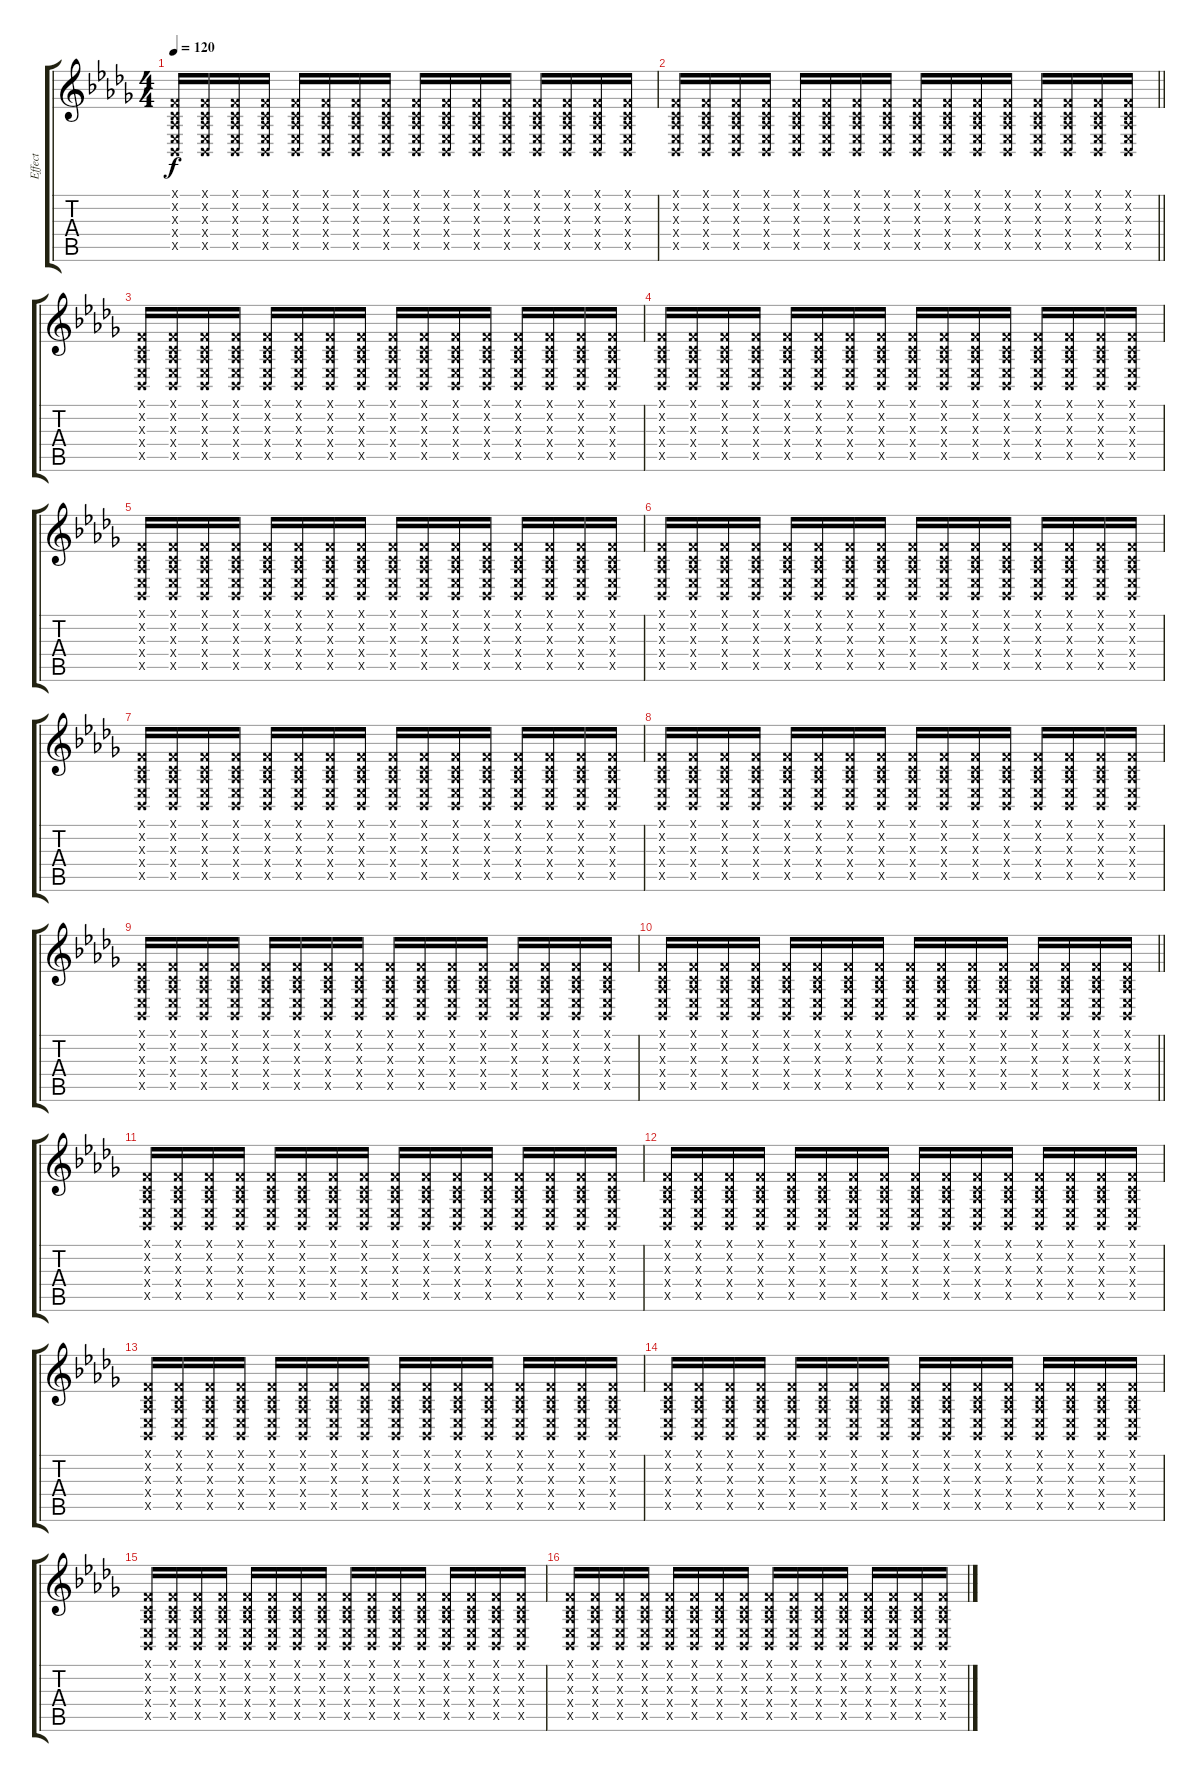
\track ("Effect" "Effect") {instrument guitarfretnoise}
\staff {score tabs}
\tuning (E4 B3 G3 D3 A2 E2) {hide}
\ts (4 4)
\tempo 120
\clef g2
\ks db
(1.1{x} 1.2{x} 1.3{x} 1.4{x} 1.5{x}).16{dy f} (1.1{x} 1.2{x} 1.3{x} 1.4{x} 1.5{x}).16 (1.1{x} 1.2{x} 1.3{x} 1.4{x} 1.5{x}).16 (1.1{x} 1.2{x} 1.3{x} 1.4{x} 1.5{x}).16 (1.1{x} 1.2{x} 1.3{x} 1.4{x} 1.5{x}).16 (1.1{x} 1.2{x} 1.3{x} 1.4{x} 1.5{x}).16 (1.1{x} 1.2{x} 1.3{x} 1.4{x} 1.5{x}).16 (1.1{x} 1.2{x} 1.3{x} 1.4{x} 1.5{x}).16 (1.1{x} 1.2{x} 1.3{x} 1.4{x} 1.5{x}).16 (1.1{x} 1.2{x} 1.3{x} 1.4{x} 1.5{x}).16 (1.1{x} 1.2{x} 1.3{x} 1.4{x} 1.5{x}).16 (1.1{x} 1.2{x} 1.3{x} 1.4{x} 1.5{x}).16 (1.1{x} 1.2{x} 1.3{x} 1.4{x} 1.5{x}).16 (1.1{x} 1.2{x} 1.3{x} 1.4{x} 1.5{x}).16 (1.1{x} 1.2{x} 1.3{x} 1.4{x} 1.5{x}).16 (1.1{x} 1.2{x} 1.3{x} 1.4{x} 1.5{x}).16 |
\barLineRight lightlight
(1.1{x} 1.2{x} 1.3{x} 1.4{x} 1.5{x}).16 (1.1{x} 1.2{x} 1.3{x} 1.4{x} 1.5{x}).16 (1.1{x} 1.2{x} 1.3{x} 1.4{x} 1.5{x}).16 (1.1{x} 1.2{x} 1.3{x} 1.4{x} 1.5{x}).16 (1.1{x} 1.2{x} 1.3{x} 1.4{x} 1.5{x}).16 (1.1{x} 1.2{x} 1.3{x} 1.4{x} 1.5{x}).16 (1.1{x} 1.2{x} 1.3{x} 1.4{x} 1.5{x}).16 (1.1{x} 1.2{x} 1.3{x} 1.4{x} 1.5{x}).16 (1.1{x} 1.2{x} 1.3{x} 1.4{x} 1.5{x}).16 (1.1{x} 1.2{x} 1.3{x} 1.4{x} 1.5{x}).16 (1.1{x} 1.2{x} 1.3{x} 1.4{x} 1.5{x}).16 (1.1{x} 1.2{x} 1.3{x} 1.4{x} 1.5{x}).16 (1.1{x} 1.2{x} 1.3{x} 1.4{x} 1.5{x}).16 (1.1{x} 1.2{x} 1.3{x} 1.4{x} 1.5{x}).16 (1.1{x} 1.2{x} 1.3{x} 1.4{x} 1.5{x}).16 (1.1{x} 1.2{x} 1.3{x} 1.4{x} 1.5{x}).16 |
(1.1{x} 1.2{x} 1.3{x} 1.4{x} 1.5{x}).16 (1.1{x} 1.2{x} 1.3{x} 1.4{x} 1.5{x}).16 (1.1{x} 1.2{x} 1.3{x} 1.4{x} 1.5{x}).16 (1.1{x} 1.2{x} 1.3{x} 1.4{x} 1.5{x}).16 (1.1{x} 1.2{x} 1.3{x} 1.4{x} 1.5{x}).16 (1.1{x} 1.2{x} 1.3{x} 1.4{x} 1.5{x}).16 (1.1{x} 1.2{x} 1.3{x} 1.4{x} 1.5{x}).16 (1.1{x} 1.2{x} 1.3{x} 1.4{x} 1.5{x}).16 (1.1{x} 1.2{x} 1.3{x} 1.4{x} 1.5{x}).16 (1.1{x} 1.2{x} 1.3{x} 1.4{x} 1.5{x}).16 (1.1{x} 1.2{x} 1.3{x} 1.4{x} 1.5{x}).16 (1.1{x} 1.2{x} 1.3{x} 1.4{x} 1.5{x}).16 (1.1{x} 1.2{x} 1.3{x} 1.4{x} 1.5{x}).16 (1.1{x} 1.2{x} 1.3{x} 1.4{x} 1.5{x}).16 (1.1{x} 1.2{x} 1.3{x} 1.4{x} 1.5{x}).16 (1.1{x} 1.2{x} 1.3{x} 1.4{x} 1.5{x}).16 |
(1.1{x} 1.2{x} 1.3{x} 1.4{x} 1.5{x}).16 (1.1{x} 1.2{x} 1.3{x} 1.4{x} 1.5{x}).16 (1.1{x} 1.2{x} 1.3{x} 1.4{x} 1.5{x}).16 (1.1{x} 1.2{x} 1.3{x} 1.4{x} 1.5{x}).16 (1.1{x} 1.2{x} 1.3{x} 1.4{x} 1.5{x}).16 (1.1{x} 1.2{x} 1.3{x} 1.4{x} 1.5{x}).16 (1.1{x} 1.2{x} 1.3{x} 1.4{x} 1.5{x}).16 (1.1{x} 1.2{x} 1.3{x} 1.4{x} 1.5{x}).16 (1.1{x} 1.2{x} 1.3{x} 1.4{x} 1.5{x}).16 (1.1{x} 1.2{x} 1.3{x} 1.4{x} 1.5{x}).16 (1.1{x} 1.2{x} 1.3{x} 1.4{x} 1.5{x}).16 (1.1{x} 1.2{x} 1.3{x} 1.4{x} 1.5{x}).16 (1.1{x} 1.2{x} 1.3{x} 1.4{x} 1.5{x}).16 (1.1{x} 1.2{x} 1.3{x} 1.4{x} 1.5{x}).16 (1.1{x} 1.2{x} 1.3{x} 1.4{x} 1.5{x}).16 (1.1{x} 1.2{x} 1.3{x} 1.4{x} 1.5{x}).16 |
(1.1{x} 1.2{x} 1.3{x} 1.4{x} 1.5{x}).16 (1.1{x} 1.2{x} 1.3{x} 1.4{x} 1.5{x}).16 (1.1{x} 1.2{x} 1.3{x} 1.4{x} 1.5{x}).16 (1.1{x} 1.2{x} 1.3{x} 1.4{x} 1.5{x}).16 (1.1{x} 1.2{x} 1.3{x} 1.4{x} 1.5{x}).16 (1.1{x} 1.2{x} 1.3{x} 1.4{x} 1.5{x}).16 (1.1{x} 1.2{x} 1.3{x} 1.4{x} 1.5{x}).16 (1.1{x} 1.2{x} 1.3{x} 1.4{x} 1.5{x}).16 (1.1{x} 1.2{x} 1.3{x} 1.4{x} 1.5{x}).16 (1.1{x} 1.2{x} 1.3{x} 1.4{x} 1.5{x}).16 (1.1{x} 1.2{x} 1.3{x} 1.4{x} 1.5{x}).16 (1.1{x} 1.2{x} 1.3{x} 1.4{x} 1.5{x}).16 (1.1{x} 1.2{x} 1.3{x} 1.4{x} 1.5{x}).16 (1.1{x} 1.2{x} 1.3{x} 1.4{x} 1.5{x}).16 (1.1{x} 1.2{x} 1.3{x} 1.4{x} 1.5{x}).16 (1.1{x} 1.2{x} 1.3{x} 1.4{x} 1.5{x}).16 |
(1.1{x} 1.2{x} 1.3{x} 1.4{x} 1.5{x}).16 (1.1{x} 1.2{x} 1.3{x} 1.4{x} 1.5{x}).16 (1.1{x} 1.2{x} 1.3{x} 1.4{x} 1.5{x}).16 (1.1{x} 1.2{x} 1.3{x} 1.4{x} 1.5{x}).16 (1.1{x} 1.2{x} 1.3{x} 1.4{x} 1.5{x}).16 (1.1{x} 1.2{x} 1.3{x} 1.4{x} 1.5{x}).16 (1.1{x} 1.2{x} 1.3{x} 1.4{x} 1.5{x}).16 (1.1{x} 1.2{x} 1.3{x} 1.4{x} 1.5{x}).16 (1.1{x} 1.2{x} 1.3{x} 1.4{x} 1.5{x}).16 (1.1{x} 1.2{x} 1.3{x} 1.4{x} 1.5{x}).16 (1.1{x} 1.2{x} 1.3{x} 1.4{x} 1.5{x}).16 (1.1{x} 1.2{x} 1.3{x} 1.4{x} 1.5{x}).16 (1.1{x} 1.2{x} 1.3{x} 1.4{x} 1.5{x}).16 (1.1{x} 1.2{x} 1.3{x} 1.4{x} 1.5{x}).16 (1.1{x} 1.2{x} 1.3{x} 1.4{x} 1.5{x}).16 (1.1{x} 1.2{x} 1.3{x} 1.4{x} 1.5{x}).16 |
(1.1{x} 1.2{x} 1.3{x} 1.4{x} 1.5{x}).16 (1.1{x} 1.2{x} 1.3{x} 1.4{x} 1.5{x}).16 (1.1{x} 1.2{x} 1.3{x} 1.4{x} 1.5{x}).16 (1.1{x} 1.2{x} 1.3{x} 1.4{x} 1.5{x}).16 (1.1{x} 1.2{x} 1.3{x} 1.4{x} 1.5{x}).16 (1.1{x} 1.2{x} 1.3{x} 1.4{x} 1.5{x}).16 (1.1{x} 1.2{x} 1.3{x} 1.4{x} 1.5{x}).16 (1.1{x} 1.2{x} 1.3{x} 1.4{x} 1.5{x}).16 (1.1{x} 1.2{x} 1.3{x} 1.4{x} 1.5{x}).16 (1.1{x} 1.2{x} 1.3{x} 1.4{x} 1.5{x}).16 (1.1{x} 1.2{x} 1.3{x} 1.4{x} 1.5{x}).16 (1.1{x} 1.2{x} 1.3{x} 1.4{x} 1.5{x}).16 (1.1{x} 1.2{x} 1.3{x} 1.4{x} 1.5{x}).16 (1.1{x} 1.2{x} 1.3{x} 1.4{x} 1.5{x}).16 (1.1{x} 1.2{x} 1.3{x} 1.4{x} 1.5{x}).16 (1.1{x} 1.2{x} 1.3{x} 1.4{x} 1.5{x}).16 |
(1.1{x} 1.2{x} 1.3{x} 1.4{x} 1.5{x}).16 (1.1{x} 1.2{x} 1.3{x} 1.4{x} 1.5{x}).16 (1.1{x} 1.2{x} 1.3{x} 1.4{x} 1.5{x}).16 (1.1{x} 1.2{x} 1.3{x} 1.4{x} 1.5{x}).16 (1.1{x} 1.2{x} 1.3{x} 1.4{x} 1.5{x}).16 (1.1{x} 1.2{x} 1.3{x} 1.4{x} 1.5{x}).16 (1.1{x} 1.2{x} 1.3{x} 1.4{x} 1.5{x}).16 (1.1{x} 1.2{x} 1.3{x} 1.4{x} 1.5{x}).16 (1.1{x} 1.2{x} 1.3{x} 1.4{x} 1.5{x}).16 (1.1{x} 1.2{x} 1.3{x} 1.4{x} 1.5{x}).16 (1.1{x} 1.2{x} 1.3{x} 1.4{x} 1.5{x}).16 (1.1{x} 1.2{x} 1.3{x} 1.4{x} 1.5{x}).16 (1.1{x} 1.2{x} 1.3{x} 1.4{x} 1.5{x}).16 (1.1{x} 1.2{x} 1.3{x} 1.4{x} 1.5{x}).16 (1.1{x} 1.2{x} 1.3{x} 1.4{x} 1.5{x}).16 (1.1{x} 1.2{x} 1.3{x} 1.4{x} 1.5{x}).16 |
(1.1{x} 1.2{x} 1.3{x} 1.4{x} 1.5{x}).16 (1.1{x} 1.2{x} 1.3{x} 1.4{x} 1.5{x}).16 (1.1{x} 1.2{x} 1.3{x} 1.4{x} 1.5{x}).16 (1.1{x} 1.2{x} 1.3{x} 1.4{x} 1.5{x}).16 (1.1{x} 1.2{x} 1.3{x} 1.4{x} 1.5{x}).16 (1.1{x} 1.2{x} 1.3{x} 1.4{x} 1.5{x}).16 (1.1{x} 1.2{x} 1.3{x} 1.4{x} 1.5{x}).16 (1.1{x} 1.2{x} 1.3{x} 1.4{x} 1.5{x}).16 (1.1{x} 1.2{x} 1.3{x} 1.4{x} 1.5{x}).16 (1.1{x} 1.2{x} 1.3{x} 1.4{x} 1.5{x}).16 (1.1{x} 1.2{x} 1.3{x} 1.4{x} 1.5{x}).16 (1.1{x} 1.2{x} 1.3{x} 1.4{x} 1.5{x}).16 (1.1{x} 1.2{x} 1.3{x} 1.4{x} 1.5{x}).16 (1.1{x} 1.2{x} 1.3{x} 1.4{x} 1.5{x}).16 (1.1{x} 1.2{x} 1.3{x} 1.4{x} 1.5{x}).16 (1.1{x} 1.2{x} 1.3{x} 1.4{x} 1.5{x}).16 |
\barLineRight lightlight
(1.1{x} 1.2{x} 1.3{x} 1.4{x} 1.5{x}).16 (1.1{x} 1.2{x} 1.3{x} 1.4{x} 1.5{x}).16 (1.1{x} 1.2{x} 1.3{x} 1.4{x} 1.5{x}).16 (1.1{x} 1.2{x} 1.3{x} 1.4{x} 1.5{x}).16 (1.1{x} 1.2{x} 1.3{x} 1.4{x} 1.5{x}).16 (1.1{x} 1.2{x} 1.3{x} 1.4{x} 1.5{x}).16 (1.1{x} 1.2{x} 1.3{x} 1.4{x} 1.5{x}).16 (1.1{x} 1.2{x} 1.3{x} 1.4{x} 1.5{x}).16 (1.1{x} 1.2{x} 1.3{x} 1.4{x} 1.5{x}).16 (1.1{x} 1.2{x} 1.3{x} 1.4{x} 1.5{x}).16 (1.1{x} 1.2{x} 1.3{x} 1.4{x} 1.5{x}).16 (1.1{x} 1.2{x} 1.3{x} 1.4{x} 1.5{x}).16 (1.1{x} 1.2{x} 1.3{x} 1.4{x} 1.5{x}).16 (1.1{x} 1.2{x} 1.3{x} 1.4{x} 1.5{x}).16 (1.1{x} 1.2{x} 1.3{x} 1.4{x} 1.5{x}).16 (1.1{x} 1.2{x} 1.3{x} 1.4{x} 1.5{x}).16 |
(1.1{x} 1.2{x} 1.3{x} 1.4{x} 1.5{x}).16 (1.1{x} 1.2{x} 1.3{x} 1.4{x} 1.5{x}).16 (1.1{x} 1.2{x} 1.3{x} 1.4{x} 1.5{x}).16 (1.1{x} 1.2{x} 1.3{x} 1.4{x} 1.5{x}).16 (1.1{x} 1.2{x} 1.3{x} 1.4{x} 1.5{x}).16 (1.1{x} 1.2{x} 1.3{x} 1.4{x} 1.5{x}).16 (1.1{x} 1.2{x} 1.3{x} 1.4{x} 1.5{x}).16 (1.1{x} 1.2{x} 1.3{x} 1.4{x} 1.5{x}).16 (1.1{x} 1.2{x} 1.3{x} 1.4{x} 1.5{x}).16 (1.1{x} 1.2{x} 1.3{x} 1.4{x} 1.5{x}).16 (1.1{x} 1.2{x} 1.3{x} 1.4{x} 1.5{x}).16 (1.1{x} 1.2{x} 1.3{x} 1.4{x} 1.5{x}).16 (1.1{x} 1.2{x} 1.3{x} 1.4{x} 1.5{x}).16 (1.1{x} 1.2{x} 1.3{x} 1.4{x} 1.5{x}).16 (1.1{x} 1.2{x} 1.3{x} 1.4{x} 1.5{x}).16 (1.1{x} 1.2{x} 1.3{x} 1.4{x} 1.5{x}).16 |
(1.1{x} 1.2{x} 1.3{x} 1.4{x} 1.5{x}).16 (1.1{x} 1.2{x} 1.3{x} 1.4{x} 1.5{x}).16 (1.1{x} 1.2{x} 1.3{x} 1.4{x} 1.5{x}).16 (1.1{x} 1.2{x} 1.3{x} 1.4{x} 1.5{x}).16 (1.1{x} 1.2{x} 1.3{x} 1.4{x} 1.5{x}).16 (1.1{x} 1.2{x} 1.3{x} 1.4{x} 1.5{x}).16 (1.1{x} 1.2{x} 1.3{x} 1.4{x} 1.5{x}).16 (1.1{x} 1.2{x} 1.3{x} 1.4{x} 1.5{x}).16 (1.1{x} 1.2{x} 1.3{x} 1.4{x} 1.5{x}).16 (1.1{x} 1.2{x} 1.3{x} 1.4{x} 1.5{x}).16 (1.1{x} 1.2{x} 1.3{x} 1.4{x} 1.5{x}).16 (1.1{x} 1.2{x} 1.3{x} 1.4{x} 1.5{x}).16 (1.1{x} 1.2{x} 1.3{x} 1.4{x} 1.5{x}).16 (1.1{x} 1.2{x} 1.3{x} 1.4{x} 1.5{x}).16 (1.1{x} 1.2{x} 1.3{x} 1.4{x} 1.5{x}).16 (1.1{x} 1.2{x} 1.3{x} 1.4{x} 1.5{x}).16 |
(1.1{x} 1.2{x} 1.3{x} 1.4{x} 1.5{x}).16 (1.1{x} 1.2{x} 1.3{x} 1.4{x} 1.5{x}).16 (1.1{x} 1.2{x} 1.3{x} 1.4{x} 1.5{x}).16 (1.1{x} 1.2{x} 1.3{x} 1.4{x} 1.5{x}).16 (1.1{x} 1.2{x} 1.3{x} 1.4{x} 1.5{x}).16 (1.1{x} 1.2{x} 1.3{x} 1.4{x} 1.5{x}).16 (1.1{x} 1.2{x} 1.3{x} 1.4{x} 1.5{x}).16 (1.1{x} 1.2{x} 1.3{x} 1.4{x} 1.5{x}).16 (1.1{x} 1.2{x} 1.3{x} 1.4{x} 1.5{x}).16 (1.1{x} 1.2{x} 1.3{x} 1.4{x} 1.5{x}).16 (1.1{x} 1.2{x} 1.3{x} 1.4{x} 1.5{x}).16 (1.1{x} 1.2{x} 1.3{x} 1.4{x} 1.5{x}).16 (1.1{x} 1.2{x} 1.3{x} 1.4{x} 1.5{x}).16 (1.1{x} 1.2{x} 1.3{x} 1.4{x} 1.5{x}).16 (1.1{x} 1.2{x} 1.3{x} 1.4{x} 1.5{x}).16 (1.1{x} 1.2{x} 1.3{x} 1.4{x} 1.5{x}).16 |
(1.1{x} 1.2{x} 1.3{x} 1.4{x} 1.5{x}).16 (1.1{x} 1.2{x} 1.3{x} 1.4{x} 1.5{x}).16 (1.1{x} 1.2{x} 1.3{x} 1.4{x} 1.5{x}).16 (1.1{x} 1.2{x} 1.3{x} 1.4{x} 1.5{x}).16 (1.1{x} 1.2{x} 1.3{x} 1.4{x} 1.5{x}).16 (1.1{x} 1.2{x} 1.3{x} 1.4{x} 1.5{x}).16 (1.1{x} 1.2{x} 1.3{x} 1.4{x} 1.5{x}).16 (1.1{x} 1.2{x} 1.3{x} 1.4{x} 1.5{x}).16 (1.1{x} 1.2{x} 1.3{x} 1.4{x} 1.5{x}).16 (1.1{x} 1.2{x} 1.3{x} 1.4{x} 1.5{x}).16 (1.1{x} 1.2{x} 1.3{x} 1.4{x} 1.5{x}).16 (1.1{x} 1.2{x} 1.3{x} 1.4{x} 1.5{x}).16 (1.1{x} 1.2{x} 1.3{x} 1.4{x} 1.5{x}).16 (1.1{x} 1.2{x} 1.3{x} 1.4{x} 1.5{x}).16 (1.1{x} 1.2{x} 1.3{x} 1.4{x} 1.5{x}).16 (1.1{x} 1.2{x} 1.3{x} 1.4{x} 1.5{x}).16 |
(1.1{x} 1.2{x} 1.3{x} 1.4{x} 1.5{x}).16 (1.1{x} 1.2{x} 1.3{x} 1.4{x} 1.5{x}).16 (1.1{x} 1.2{x} 1.3{x} 1.4{x} 1.5{x}).16 (1.1{x} 1.2{x} 1.3{x} 1.4{x} 1.5{x}).16 (1.1{x} 1.2{x} 1.3{x} 1.4{x} 1.5{x}).16 (1.1{x} 1.2{x} 1.3{x} 1.4{x} 1.5{x}).16 (1.1{x} 1.2{x} 1.3{x} 1.4{x} 1.5{x}).16 (1.1{x} 1.2{x} 1.3{x} 1.4{x} 1.5{x}).16 (1.1{x} 1.2{x} 1.3{x} 1.4{x} 1.5{x}).16 (1.1{x} 1.2{x} 1.3{x} 1.4{x} 1.5{x}).16 (1.1{x} 1.2{x} 1.3{x} 1.4{x} 1.5{x}).16 (1.1{x} 1.2{x} 1.3{x} 1.4{x} 1.5{x}).16 (1.1{x} 1.2{x} 1.3{x} 1.4{x} 1.5{x}).16 (1.1{x} 1.2{x} 1.3{x} 1.4{x} 1.5{x}).16 (1.1{x} 1.2{x} 1.3{x} 1.4{x} 1.5{x}).16 (1.1{x} 1.2{x} 1.3{x} 1.4{x} 1.5{x}).16 |
(1.1{x} 1.2{x} 1.3{x} 1.4{x} 1.5{x}).16 (1.1{x} 1.2{x} 1.3{x} 1.4{x} 1.5{x}).16 (1.1{x} 1.2{x} 1.3{x} 1.4{x} 1.5{x}).16 (1.1{x} 1.2{x} 1.3{x} 1.4{x} 1.5{x}).16 (1.1{x} 1.2{x} 1.3{x} 1.4{x} 1.5{x}).16 (1.1{x} 1.2{x} 1.3{x} 1.4{x} 1.5{x}).16 (1.1{x} 1.2{x} 1.3{x} 1.4{x} 1.5{x}).16 (1.1{x} 1.2{x} 1.3{x} 1.4{x} 1.5{x}).16 (1.1{x} 1.2{x} 1.3{x} 1.4{x} 1.5{x}).16 (1.1{x} 1.2{x} 1.3{x} 1.4{x} 1.5{x}).16 (1.1{x} 1.2{x} 1.3{x} 1.4{x} 1.5{x}).16 (1.1{x} 1.2{x} 1.3{x} 1.4{x} 1.5{x}).16 (1.1{x} 1.2{x} 1.3{x} 1.4{x} 1.5{x}).16 (1.1{x} 1.2{x} 1.3{x} 1.4{x} 1.5{x}).16 (1.1{x} 1.2{x} 1.3{x} 1.4{x} 1.5{x}).16 (1.1{x} 1.2{x} 1.3{x} 1.4{x} 1.5{x}).16
